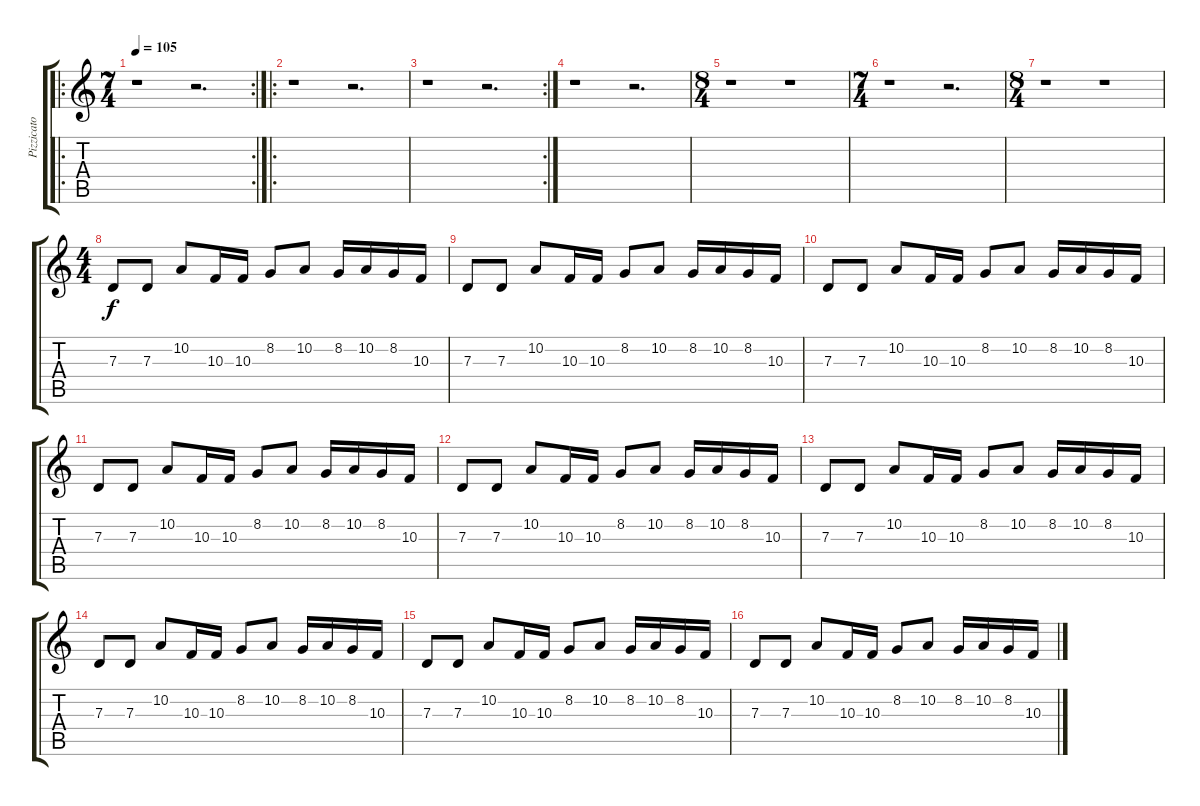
\track ("Pizzicato" "Pizzicato") {instrument pizzicatostrings}
\staff {score tabs}
\tuning (E4 B3 G3 D3 A2 E2) {hide}
\ro
\rc 2
\ts (7 4)
\tempo 105
\clef g2
\ks c
r.1{dy f instrument pizzicatostrings} r.2{d} |
\ro
r.1 r.2{d} |
\rc 2
r.1 r.2{d} |
r.1 r.2{d} |
\ts (8 4)
r.1 r.1 |
\ts (7 4)
r.1 r.2{d} |
\ts (8 4)
r.1 r.1 |
\ts (4 4)
7.3.8 7.3.8 10.2.8 10.3.16 10.3.16 8.2.8 10.2.8 8.2.16 10.2.16 8.2.16 10.3.16 |
7.3.8 7.3.8 10.2.8 10.3.16 10.3.16 8.2.8 10.2.8 8.2.16 10.2.16 8.2.16 10.3.16 |
7.3.8 7.3.8 10.2.8 10.3.16 10.3.16 8.2.8 10.2.8 8.2.16 10.2.16 8.2.16 10.3.16 |
7.3.8 7.3.8 10.2.8 10.3.16 10.3.16 8.2.8 10.2.8 8.2.16 10.2.16 8.2.16 10.3.16 |
7.3.8 7.3.8 10.2.8 10.3.16 10.3.16 8.2.8 10.2.8 8.2.16 10.2.16 8.2.16 10.3.16 |
7.3.8 7.3.8 10.2.8 10.3.16 10.3.16 8.2.8 10.2.8 8.2.16 10.2.16 8.2.16 10.3.16 |
7.3.8 7.3.8 10.2.8 10.3.16 10.3.16 8.2.8 10.2.8 8.2.16 10.2.16 8.2.16 10.3.16 |
7.3.8 7.3.8 10.2.8 10.3.16 10.3.16 8.2.8 10.2.8 8.2.16 10.2.16 8.2.16 10.3.16 |
7.3.8 7.3.8 10.2.8 10.3.16 10.3.16 8.2.8 10.2.8 8.2.16 10.2.16 8.2.16 10.3.16
